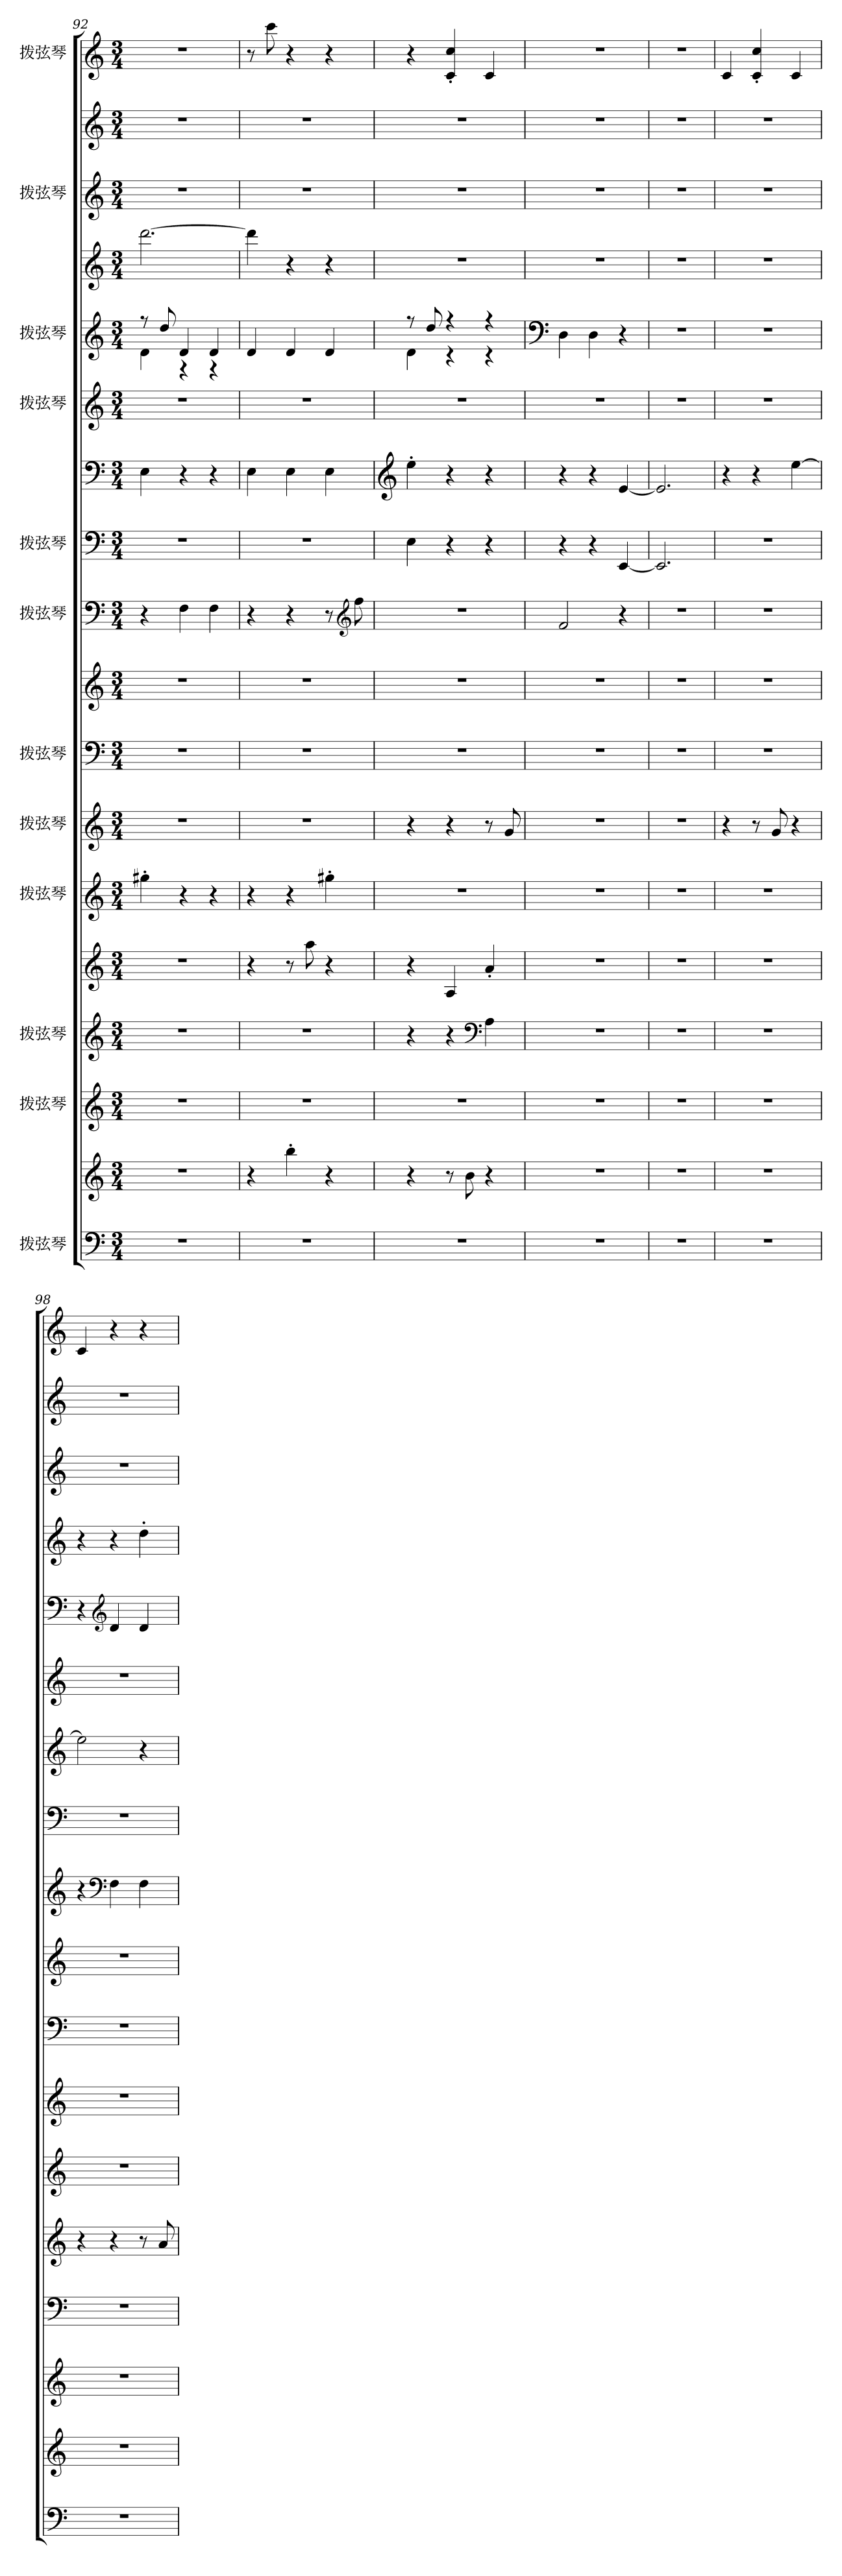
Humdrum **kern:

**kern	**kern	**kern	**kern	**kern	**kern	**kern	**kern	**kern	**kern	**kern	**kern	**kern	**kern	**kern	**kern	**kern	**kern
*part12	*part12	*part11	*part10	*part10	*part9	*part8	*part7	*part7	*part6	*part5	*part5	*part4	*part3	*part3	*part2	*part2	*part1
*staff18	*staff17	*staff16	*staff15	*staff14	*staff13	*staff12	*staff11	*staff10	*staff9	*staff8	*staff7	*staff6	*staff5	*staff4	*staff3	*staff2	*staff1
*I"拨弦琴	*	*I"拨弦琴	*I"拨弦琴	*	*I"拨弦琴	*I"拨弦琴	*I"拨弦琴	*	*I"拨弦琴	*I"拨弦琴	*	*I"拨弦琴	*I"拨弦琴	*	*I"拨弦琴	*	*I"拨弦琴
*clefF4	*clefG2	*clefG2	*clefG2	*clefG2	*clefG2	*clefG2	*clefF4	*clefG2	*clefF4	*clefF4	*clefF4	*clefG2	*clefG2	*clefG2	*clefG2	*clefG2	*clefG2
*k[]	*k[]	*k[]	*k[]	*k[]	*k[]	*k[]	*k[]	*k[]	*k[]	*k[]	*k[]	*k[]	*k[]	*k[]	*k[]	*k[]	*k[]
*M3/4	*M3/4	*M3/4	*M3/4	*M3/4	*M3/4	*M3/4	*M3/4	*M3/4	*M3/4	*M3/4	*M3/4	*M3/4	*M3/4	*M3/4	*M3/4	*M3/4	*M3/4
=92	=92	=92	=92	=92	=92	=92	=92	=92	=92	=92	=92	=92	=92	=92	=92	=92	=92
*	*	*	*	*	*	*	*	*	*	*	*	*	*^	*	*	*	*
2.r	2.r	2.r	2.r	2.r	4gg#X'\	2.r	2.r	2.r	4r	2.r	4E\	2.r	8r	4d\	[2.ddd\	2.r	2.r	2.r
.	.	.	.	.	.	.	.	.	.	.	.	.	8dd/	.	.	.	.	.
.	.	.	.	.	4r	.	.	.	4F\	.	4r	.	4d/	4r	.	.	.	.
.	.	.	.	.	4r	.	.	.	4F\	.	4r	.	4d/	4r	.	.	.	.
*	*	*	*	*	*	*	*	*	*	*	*	*	*v	*v	*	*	*	*
=93	=93	=93	=93	=93	=93	=93	=93	=93	=93	=93	=93	=93	=93	=93	=93	=93	=93
2.r	4r	2.r	2.r	4r	4r	2.r	2.r	2.r	4r	2.r	4E\	2.r	4d/	4ddd\]	2.r	2.r	8r
.	.	.	.	.	.	.	.	.	.	.	.	.	.	.	.	.	8ccc\
.	4bb'\	.	.	8r	4r	.	.	.	4r	.	4E\	.	4d/	4r	.	.	4r
.	.	.	.	8aa\	.	.	.	.	.	.	.	.	.	.	.	.	.
.	4r	.	.	4r	4gg#X'\	.	.	.	8r	.	4E\	.	4d/	4r	.	.	4r
*	*	*	*	*	*	*	*	*	*clefG2	*	*	*	*	*	*	*	*
.	.	.	.	.	.	.	.	.	8ff\	.	.	.	.	.	.	.	.
!!LO:PB:g=z
=94	=94	=94	=94	=94	=94	=94	=94	=94	=94	=94	=94	=94	=94	=94	=94	=94	=94
*	*	*	*	*	*	*	*	*	*	*	*clefG2	*	*	*	*	*	*
*	*	*	*	*	*	*	*	*	*	*	*	*	*^	*	*	*	*
2.r	4r	2.r	4r	4r	2.r	4r	2.r	2.r	2.r	4E\	4ee'\	2.r	8r	4d\	2.r	2.r	2.r	4r
.	.	.	.	.	.	.	.	.	.	.	.	.	8dd/	.	.	.	.	.
.	8r	.	4r	4A/	.	4r	.	.	.	4r	4r	.	4r	4r	.	.	.	4c/' 4cc/'
.	8b\	.	.	.	.	.	.	.	.	.	.	.	.	.	.	.	.	.
*	*	*	*clefF4	*	*	*	*	*	*	*	*	*	*	*	*	*	*	*
.	4r	.	4A\	4a'/	.	8r	.	.	.	4r	4r	.	4r	4r	.	.	.	4c/
.	.	.	.	.	.	8g/	.	.	.	.	.	.	.	.	.	.	.	.
*	*	*	*	*	*	*	*	*	*	*	*	*	*v	*v	*	*	*	*
=95	=95	=95	=95	=95	=95	=95	=95	=95	=95	=95	=95	=95	=95	=95	=95	=95	=95
*	*	*	*	*	*	*	*	*	*	*	*	*	*clefF4	*	*	*	*
2.r	2.r	2.r	2.r	2.r	2.r	2.r	2.r	2.r	2f/	4r	4r	2.r	4D\	2.r	2.r	2.r	2.r
.	.	.	.	.	.	.	.	.	.	4r	4r	.	4D\	.	.	.	.
.	.	.	.	.	.	.	.	.	4r	[4EE/	[4e/	.	4r	.	.	.	.
=96	=96	=96	=96	=96	=96	=96	=96	=96	=96	=96	=96	=96	=96	=96	=96	=96	=96
2.r	2.r	2.r	2.r	2.r	2.r	2.r	2.r	2.r	2.r	2.EE/]	2.e/]	2.r	2.r	2.r	2.r	2.r	2.r
=97	=97	=97	=97	=97	=97	=97	=97	=97	=97	=97	=97	=97	=97	=97	=97	=97	=97
2.r	2.r	2.r	2.r	2.r	2.r	4r	2.r	2.r	2.r	2.r	4r	2.r	2.r	2.r	2.r	2.r	4c/
.	.	.	.	.	.	8r	.	.	.	.	4r	.	.	.	.	.	4c/' 4cc/'
.	.	.	.	.	.	8g/	.	.	.	.	.	.	.	.	.	.	.
.	.	.	.	.	.	4r	.	.	.	.	[4ee\	.	.	.	.	.	4c/
=98	=98	=98	=98	=98	=98	=98	=98	=98	=98	=98	=98	=98	=98	=98	=98	=98	=98
2.r	2.r	2.r	2.r	4r	2.r	2.r	2.r	2.r	4r	2.r	2ee\]	2.r	4r	4r	2.r	2.r	4c/
*	*	*	*	*	*	*	*	*	*clefF4	*	*	*	*clefG2	*	*	*	*
.	.	.	.	4r	.	.	.	.	4F\	.	.	.	4d/	4r	.	.	4r
.	.	.	.	8r	.	.	.	.	4F\	.	4r	.	4d/	4dd'\	.	.	4r
.	.	.	.	8a/	.	.	.	.	.	.	.	.	.	.	.	.	.
=	=	=	=	=	=	=	=	=	=	=	=	=	=	=	=	=	=
*-	*-	*-	*-	*-	*-	*-	*-	*-	*-	*-	*-	*-	*-	*-	*-	*-	*-
